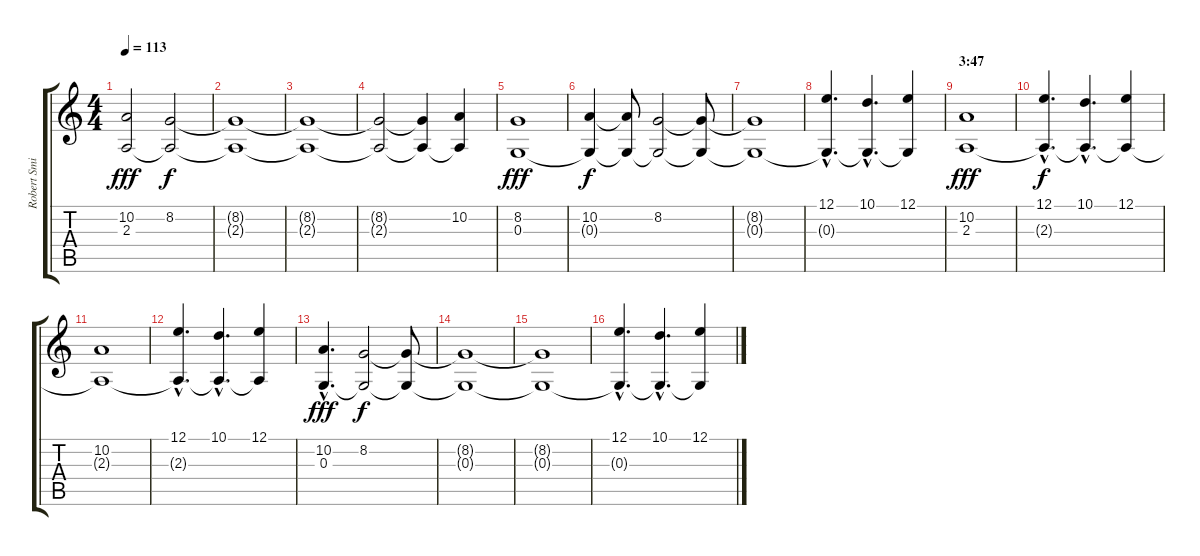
\track ("Robert Smith (keyboard 1)" "Robert Smi") {instrument pad2warm}
\staff {score tabs}
\tuning (E4 B3 G3 D3 A2 E2) {hide}
\ts (4 4)
\tempo 113
\clef g2
\ks c
(10.2 2.3).2{dy fff} (8.2 2.3{t}).2{dy f} |
(8.2{t} 2.3{t}).1 |
(8.2{t} 2.3{t}).1 |
(8.2{t} 2.3{t}).2 (8.2{t} 2.3{t}).4 (10.2 2.3{t}).4 |
(8.2 0.3).1{dy fff} |
(10.2 0.3{t}).4{dy f} (10.2{t} 0.3{t}).8 (8.2 0.3{t}).2 (8.2{t} 0.3{t}).8 |
(8.2{t} 0.3{t}).1 |
(12.1{hac} 0.3{hac t}).4{d} (10.1{hac} 0.3{hac t}).4{d} (12.1 0.3{t}).4 |
\section ("" "3:47")
(10.2 2.3).1{dy fff} |
(12.1{hac} 2.3{hac t}).4{d dy f} (10.1{hac} 2.3{hac t}).4{d} (12.1 2.3{t}).4 |
(10.2 2.3{t}).1 |
(12.1{hac} 2.3{hac t}).4{d} (10.1{hac} 2.3{hac t}).4{d} (12.1 2.3{t}).4 |
(10.2{hac} 0.3{hac}).4{d dy fff} (8.2 0.3{t}).2{dy f} (8.2{t} 0.3{t}).8 |
(8.2{t} 0.3{t}).1 |
(8.2{t} 0.3{t}).1 |
(12.1{hac} 0.3{hac t}).4{d} (10.1{hac} 0.3{hac t}).4{d} (12.1 0.3{t}).4
